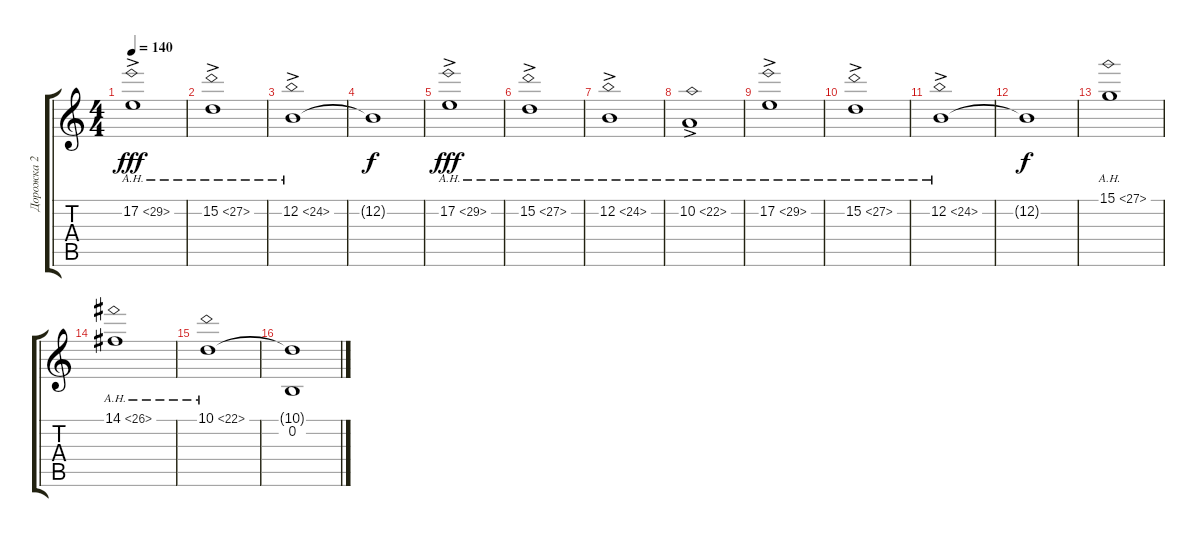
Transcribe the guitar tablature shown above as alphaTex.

\track ("Дорожка 2" "Дорожка 2") {instrument pad6metallic}
\staff {score tabs}
\tuning (E4 B3 G3 D3 A2 E2) {hide}
\ts (4 4)
\tempo 140
\clef g2
\ks c
17.2{ah 12 ac}.1{dy fff} |
15.2{ah 12 ac}.1 |
12.2{ah 12 ac}.1 |
12.2{t}.1{dy f} |
17.2{ah 12 ac}.1{dy fff} |
15.2{ah 12 ac}.1 |
12.2{ah 12 ac}.1 |
10.2{ah 12 ac}.1 |
17.2{ah 12 ac}.1 |
15.2{ah 12 ac}.1 |
12.2{ah 12 ac}.1 |
12.2{t}.1{dy f} |
15.1{ah 12}.1 |
14.1{ah 12}.1 |
10.1{ah 12}.1 |
(10.1{t} 0.2).1
